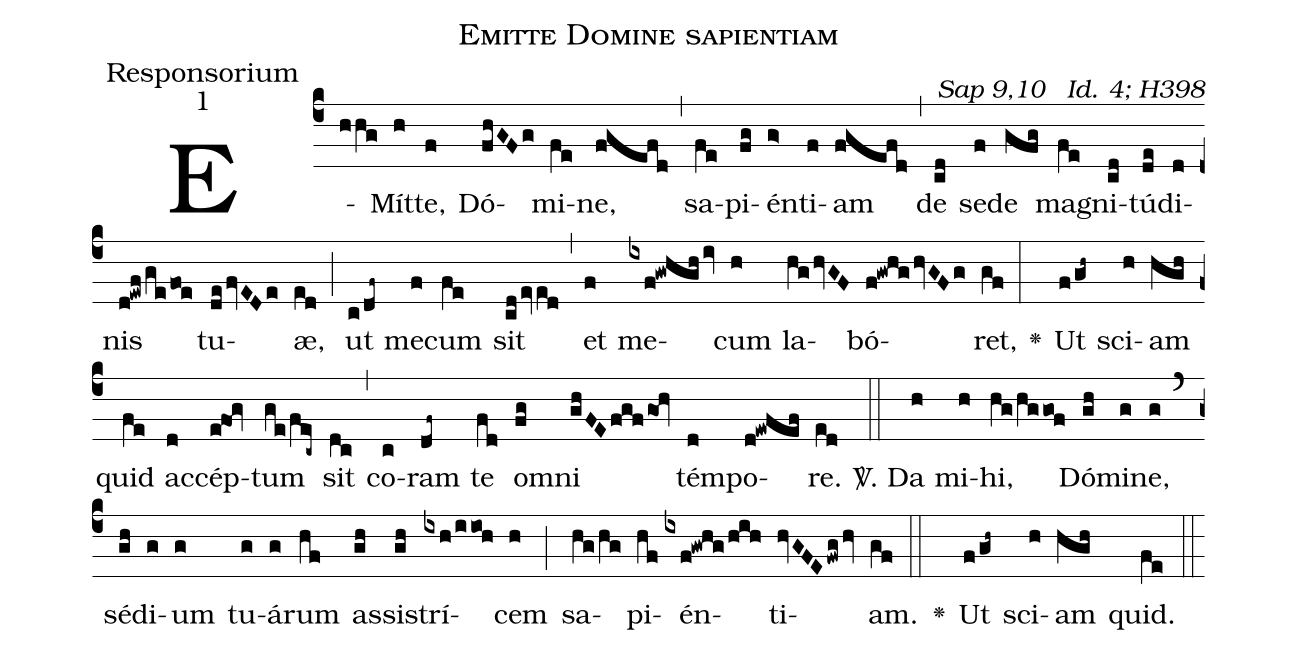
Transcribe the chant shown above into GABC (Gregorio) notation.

name:Emitte Domine sapientiam;
office-part:Responsorium;
mode:1;
commentary:Sap 9,10 ꝟ Id. 4; H398;
%%
(c4)E(h/hg)Mít(h)te,(f) Dó(fhGFg)mi(fe)ne,(fgefd) (,) sa(fe)pi(fg)én(g>)ti(f)am(fgefd) (,) de(cd) se(f)de(gfg) ma(fe)gni(cd)tú(de)di(d)nis(d!ewf/ge/foe) tu(defvEDe)æ,(ed) (;) ut(c/df~) me(f)cum(fe) sit(cdeved) (,) et(f) me(ixf!gwhgh/iv)cum(h) la(hghvGF)bó(f!gwhghvGFg)ret,(gf) (:)
<v>\greheightstar</v>()
Ut(f/gh~) sci(h)am(hgh) quid(fe) ac(d)cép(e!fog)tum(ge/fec~) sit(dc) (,) co(c)ram(df~) te(fd) om(fg)ni(ghFEfgfgoh) tém(d)po(d!ewfef)re.(ed) (::)

<sp>V/</sp>.
Da(h) mi(h)hi,(hg/hggof) Dó(gh)mi(g)ne,(g) (`) sé(gh)di(g)um(g) tu(g)á(g)rum(hf) as(gh)si(gh)strí(ixh/iioh)cem(h) (;) sa(hg/hg)pi(hf)én(ixf!gwhg/hih)ti(hvGFEfwghv)am.(gf) (::)

<v>\greheightstar</v>() Ut(f/gh~) sci(h)am(hgh) quid.(fe) (::)
